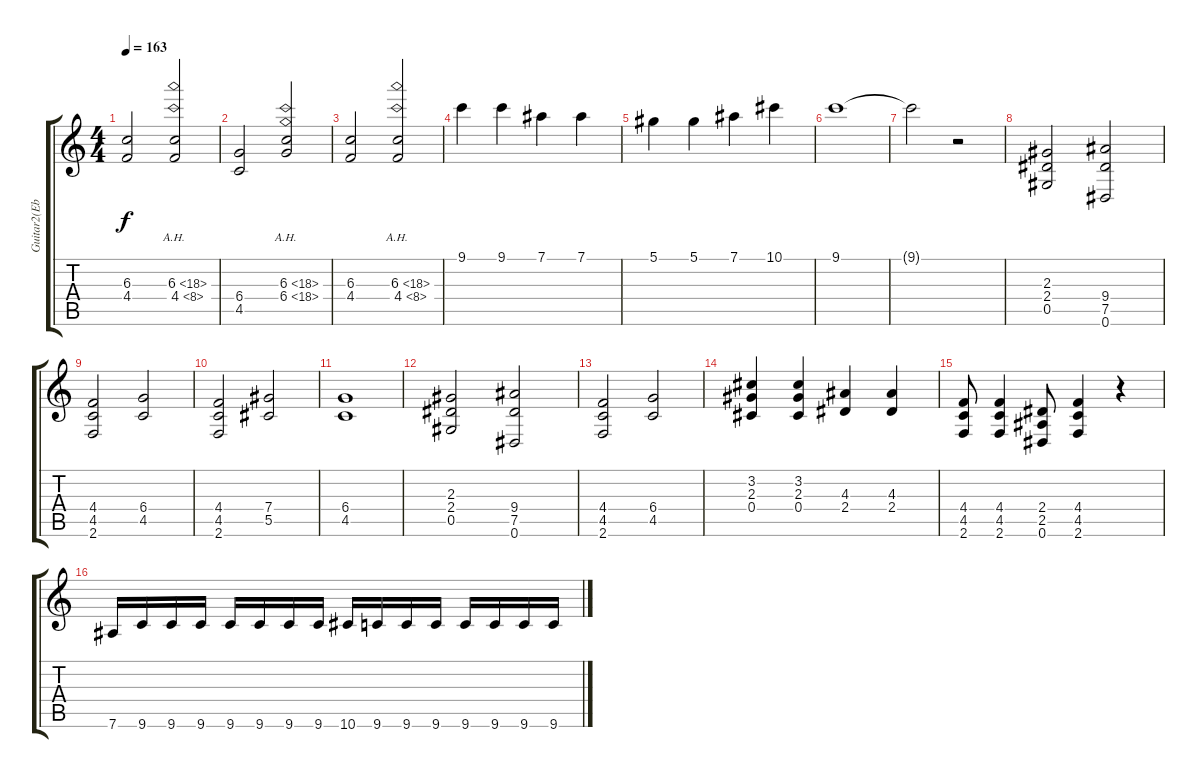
\track ("Guitar2(Eb-tuning)" "Guitar2(Eb") {instrument overdrivenguitar}
\staff {score tabs}
\tuning (Eb4 Bb3 Gb3 Db3 Ab2 Eb2) {hide}
\ts (4 4)
\tempo 163
\clef g2
\ks c
(6.3 4.4).2{dy f} (6.3{ah 12} 4.4{ah 4}).2 |
(6.4 4.5).2 (6.3{ah 12} 6.4{ah 12}).2 |
(6.3 4.4).2 (6.3{ah 12} 4.4{ah 4}).2 |
9.1.4 9.1.4 7.1.4 7.1.4 |
5.1.4 5.1.4 7.1.4 10.1.4 |
9.1.1 |
9.1{t}.2 r.2 |
(2.3 2.4 0.5).2 (9.4 7.5 0.6).2 |
(4.4 4.5 2.6).2 (6.4 4.5).2 |
(4.4 4.5 2.6).2 (7.4 5.5).2 |
(6.4 4.5).1 |
(2.3 2.4 0.5).2 (9.4 7.5 0.6).2 |
(4.4 4.5 2.6).2 (6.4 4.5).2 |
(3.2 2.3 0.4).4 (3.2 2.3 0.4).4 (4.3 2.4).4 (4.3 2.4).4 |
(4.4 4.5 2.6).8 (4.4 4.5 2.6).4 (2.4 2.5 0.6).8 (4.4 4.5 2.6).4 r.4 |
7.6.16 9.6.16 9.6.16 9.6.16 9.6.16 9.6.16 9.6.16 9.6.16 10.6.16 9.6.16 9.6.16 9.6.16 9.6.16 9.6.16 9.6.16 9.6.16
